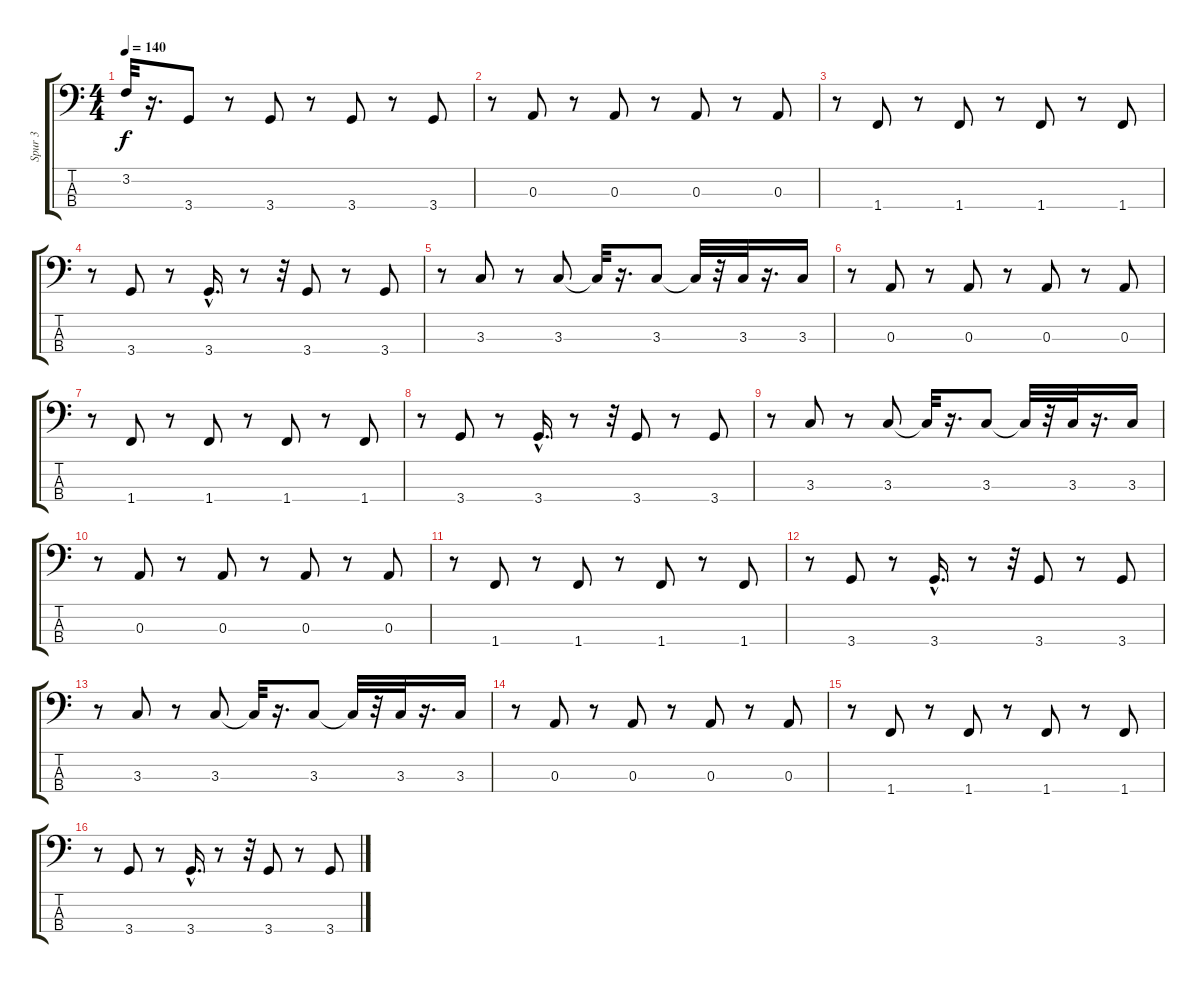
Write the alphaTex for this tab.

\track ("Spur 3" "Spur 3") {instrument electricbassfinger}
\staff {score tabs}
\tuning (G2 D2 A1 E1) {hide}
\ts (4 4)
\tempo 140
\clef f4
\ks c
3.2{t}.32{dy f} r.16{d} 3.4.8 r.8 3.4.8 r.8 3.4.8 r.8 3.4.8 |
r.8 0.3.8 r.8 0.3.8 r.8 0.3.8 r.8 0.3.8 |
r.8 1.4.8 r.8 1.4.8 r.8 1.4.8 r.8 1.4.8 |
r.8 3.4.8 r.8 3.4{hac}.16{d} r.8 r.32 3.4.8 r.8 3.4.8 |
r.8 3.3.8 r.8 3.3.8 3.3{t}.32 r.16{d} 3.3.8 3.3{t}.32 r.32 3.3.32 r.16{d} 3.3.16 |
r.8 0.3.8 r.8 0.3.8 r.8 0.3.8 r.8 0.3.8 |
r.8 1.4.8 r.8 1.4.8 r.8 1.4.8 r.8 1.4.8 |
r.8 3.4.8 r.8 3.4{hac}.16{d} r.8 r.32 3.4.8 r.8 3.4.8 |
r.8 3.3.8 r.8 3.3.8 3.3{t}.32 r.16{d} 3.3.8 3.3{t}.32 r.32 3.3.32 r.16{d} 3.3.16 |
r.8 0.3.8 r.8 0.3.8 r.8 0.3.8 r.8 0.3.8 |
r.8 1.4.8 r.8 1.4.8 r.8 1.4.8 r.8 1.4.8 |
r.8 3.4.8 r.8 3.4{hac}.16{d} r.8 r.32 3.4.8 r.8 3.4.8 |
r.8 3.3.8 r.8 3.3.8 3.3{t}.32 r.16{d} 3.3.8 3.3{t}.32 r.32 3.3.32 r.16{d} 3.3.16 |
r.8 0.3.8 r.8 0.3.8 r.8 0.3.8 r.8 0.3.8 |
r.8 1.4.8 r.8 1.4.8 r.8 1.4.8 r.8 1.4.8 |
r.8 3.4.8 r.8 3.4{hac}.16{d} r.8 r.32 3.4.8 r.8 3.4.8
